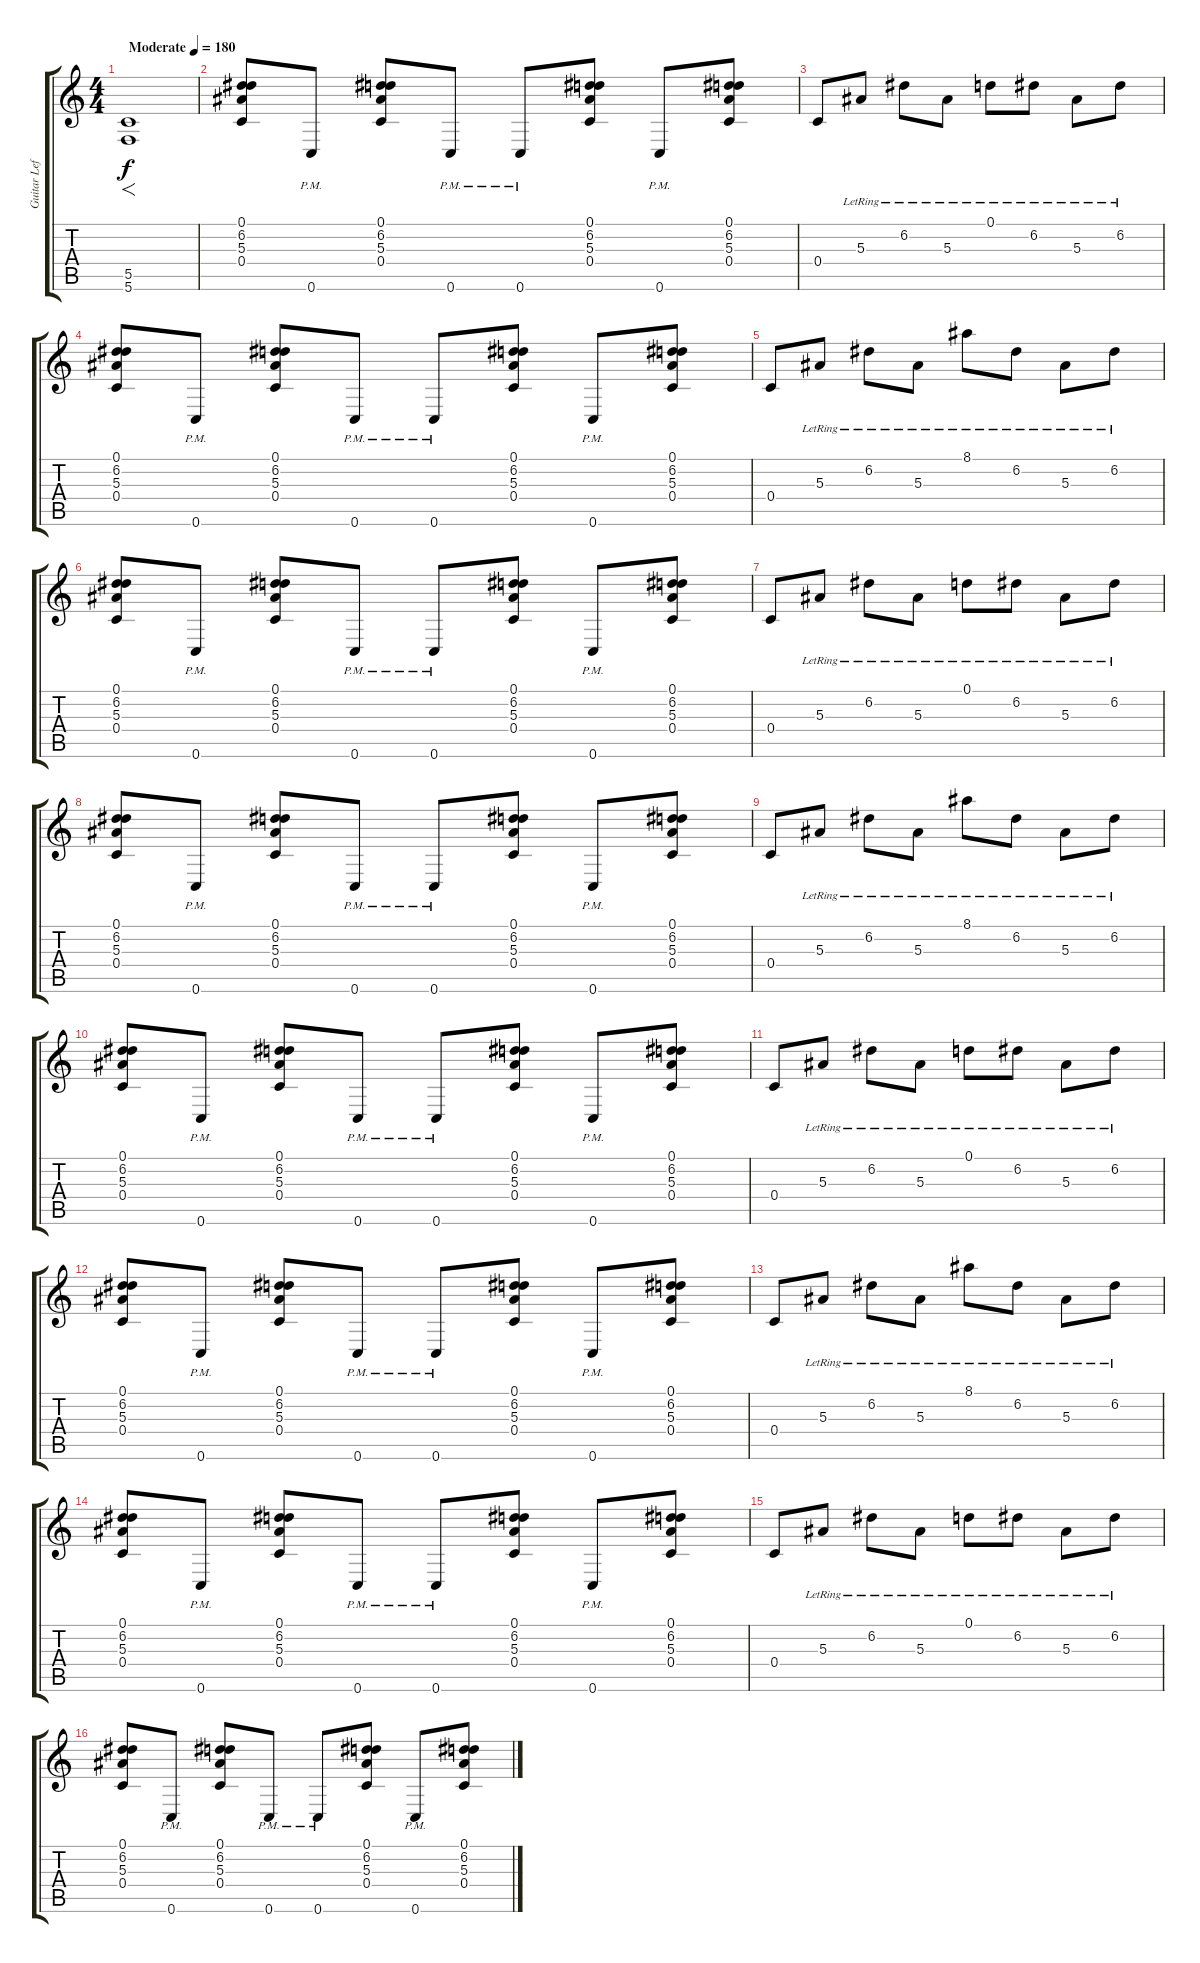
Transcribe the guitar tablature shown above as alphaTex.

\track ("Guitar Left" "Guitar Lef") {instrument distortionguitar}
\staff {score tabs}
\tuning (D4 A3 F3 C3 G2 C2) {hide}
\ts (4 4)
\tempo (180 "Moderate")
\clef g2
\ks c
(5.5 5.6).1{f dy f instrument distortionguitar} |
(0.1 6.2 5.3 0.4).8 0.6{pm}.8 (0.1 6.2 5.3 0.4).8 0.6{pm}.8 0.6{pm}.8 (0.1 6.2 5.3 0.4).8 0.6{pm}.8 (0.1 6.2 5.3 0.4).8 |
0.4.8 5.3{lr}.8 6.2{lr}.8 5.3{lr}.8 0.1{lr}.8 6.2{lr}.8 5.3{lr}.8 6.2{lr}.8 |
(0.1 6.2 5.3 0.4).8 0.6{pm}.8 (0.1 6.2 5.3 0.4).8 0.6{pm}.8 0.6{pm}.8 (0.1 6.2 5.3 0.4).8 0.6{pm}.8 (0.1 6.2 5.3 0.4).8 |
0.4.8 5.3{lr}.8 6.2{lr}.8 5.3{lr}.8 8.1{lr}.8 6.2{lr}.8 5.3{lr}.8 6.2{lr}.8 |
(0.1 6.2 5.3 0.4).8 0.6{pm}.8 (0.1 6.2 5.3 0.4).8 0.6{pm}.8 0.6{pm}.8 (0.1 6.2 5.3 0.4).8 0.6{pm}.8 (0.1 6.2 5.3 0.4).8 |
0.4.8 5.3{lr}.8 6.2{lr}.8 5.3{lr}.8 0.1{lr}.8 6.2{lr}.8 5.3{lr}.8 6.2{lr}.8 |
(0.1 6.2 5.3 0.4).8 0.6{pm}.8 (0.1 6.2 5.3 0.4).8 0.6{pm}.8 0.6{pm}.8 (0.1 6.2 5.3 0.4).8 0.6{pm}.8 (0.1 6.2 5.3 0.4).8 |
0.4.8 5.3{lr}.8 6.2{lr}.8 5.3{lr}.8 8.1{lr}.8 6.2{lr}.8 5.3{lr}.8 6.2{lr}.8 |
(0.1 6.2 5.3 0.4).8 0.6{pm}.8 (0.1 6.2 5.3 0.4).8 0.6{pm}.8 0.6{pm}.8 (0.1 6.2 5.3 0.4).8 0.6{pm}.8 (0.1 6.2 5.3 0.4).8 |
0.4.8 5.3{lr}.8 6.2{lr}.8 5.3{lr}.8 0.1{lr}.8 6.2{lr}.8 5.3{lr}.8 6.2{lr}.8 |
(0.1 6.2 5.3 0.4).8 0.6{pm}.8 (0.1 6.2 5.3 0.4).8 0.6{pm}.8 0.6{pm}.8 (0.1 6.2 5.3 0.4).8 0.6{pm}.8 (0.1 6.2 5.3 0.4).8 |
0.4.8 5.3{lr}.8 6.2{lr}.8 5.3{lr}.8 8.1{lr}.8 6.2{lr}.8 5.3{lr}.8 6.2{lr}.8 |
(0.1 6.2 5.3 0.4).8 0.6{pm}.8 (0.1 6.2 5.3 0.4).8 0.6{pm}.8 0.6{pm}.8 (0.1 6.2 5.3 0.4).8 0.6{pm}.8 (0.1 6.2 5.3 0.4).8 |
0.4.8 5.3{lr}.8 6.2{lr}.8 5.3{lr}.8 0.1{lr}.8 6.2{lr}.8 5.3{lr}.8 6.2{lr}.8 |
(0.1 6.2 5.3 0.4).8 0.6{pm}.8 (0.1 6.2 5.3 0.4).8 0.6{pm}.8 0.6{pm}.8 (0.1 6.2 5.3 0.4).8 0.6{pm}.8 (0.1 6.2 5.3 0.4).8
